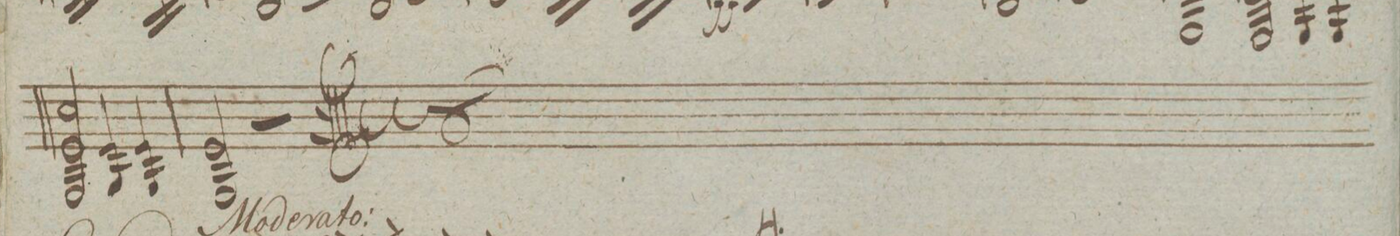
**kern	**dynam
*I"Violino 2do	*
*clefG2	*
*k[]	*
*met(c|)	*
*M2/2	*
2cc/ 2e/ 2G/	.
4e/ 4G/	.
4e/ 4G/	.
=234	=234
2e/ 2G/	.
2r	.
==	==
*-	*-
